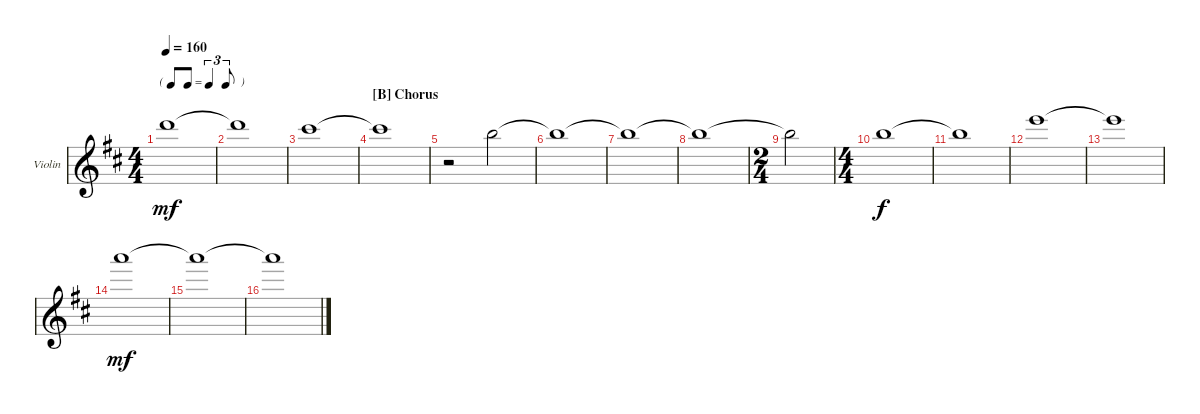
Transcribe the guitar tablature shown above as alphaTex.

\defaultSystemsLayout 4
\bracketExtendMode groupsimilarinstruments
\firstSystemTrackNameOrientation horizontal
\otherSystemsTrackNameOrientation horizontal
\track ("Violin" "Violin") {instrument violin}
\staff {score}
\tuning (E5 A4 D4 G3)
\ts (4 4)
\tf triplet8th
\tempo 160
\clef g2
\ks bminor
10.1.1{dy mf} |
10.1{t}.1 |
9.1.1 |
\section ("B" "Chorus")
9.1{t}.1 |
r.2 7.1.2 |
7.1{t}.1 |
7.1{t}.1 |
7.1{t}.1 |
\ts (2 4)
7.1{t}.2 |
\ts (4 4)
7.1.1{dy f} |
7.1{t}.1 |
12.1.1 |
12.1{t}.1 |
17.1.1{dy mf} |
17.1{t}.1 |
17.1{t}.1
